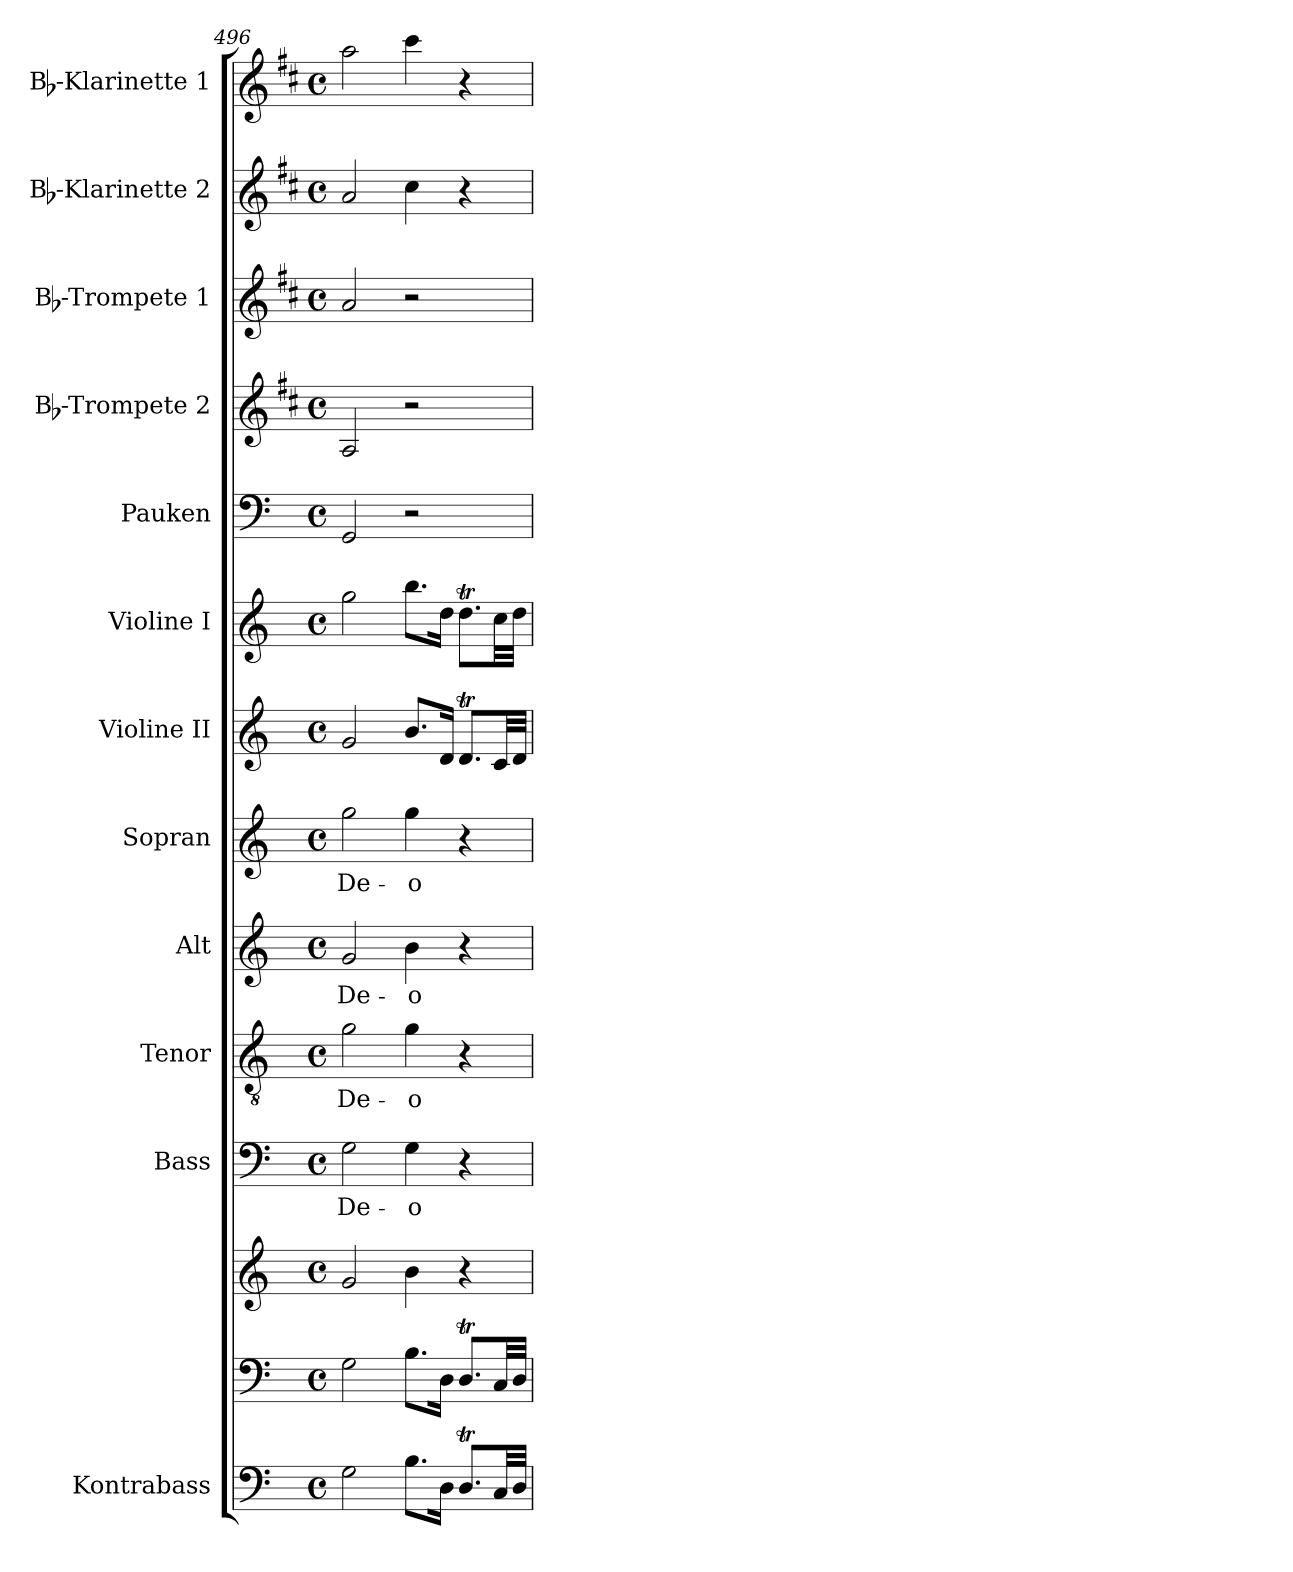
**kern	**kern	**kern	**kern	**text	**kern	**text	**kern	**text	**kern	**text	**kern	**kern	**kern	**kern	**kern	**kern	**kern
*part13	*part12	*part12	*part11	*part11	*part10	*part10	*part9	*part9	*part8	*part8	*part7	*part6	*part5	*part4	*part3	*part2	*part1
*staff14	*staff13	*staff12	*staff11	*staff11	*staff10	*staff10	*staff9	*staff9	*staff8	*staff8	*staff7	*staff6	*staff5	*staff4	*staff3	*staff2	*staff1
*I"Kontrabass	*	*	*I"Bass	*	*I"Tenor	*	*I"Alt	*	*I"Sopran	*	*I"Violine II	*I"Violine I	*I"Pauken	*I"Bb-Trompete 2	*I"Bb-Trompete 1	*I"Bb-Klarinette 2	*I"Bb-Klarinette 1
*I'Kb.	*	*	*I'B.	*	*I'T.	*	*I'A.	*	*I'S.	*	*I'Vl. II	*I'Vl. I	*I'Pk.	*I'Bb Trp. 2	*I'Bb Trp. 1	*I'Bb Kl. 2	*I'Bb Kl. 1
*clefF4	*clefF4	*clefG2	*clefF4	*	*clefGv2	*	*clefG2	*	*clefG2	*	*clefG2	*clefG2	*clefF4	*clefG2	*clefG2	*clefG2	*clefG2
*ITrd7c12	*	*	*	*	*	*	*	*	*	*	*	*	*	*ITrd1c2	*ITrd1c2	*ITrd1c2	*ITrd1c2
*k[]	*k[]	*k[]	*k[]	*	*k[]	*	*k[]	*	*k[]	*	*k[]	*k[]	*k[]	*k[]	*k[]	*k[]	*k[]
*C:	*C:	*C:	*C:	*	*C:	*	*C:	*	*C:	*	*C:	*C:	*C:	*C:	*C:	*C:	*C:
*M4/4	*M4/4	*M4/4	*M4/4	*	*M4/4	*	*M4/4	*	*M4/4	*	*M4/4	*M4/4	*M4/4	*M4/4	*M4/4	*M4/4	*M4/4
*met(c)	*met(c)	*met(c)	*met(c)	*	*met(c)	*	*met(c)	*	*met(c)	*	*met(c)	*met(c)	*met(c)	*met(c)	*met(c)	*met(c)	*met(c)
=496	=496	=496	=496	=496	=496	=496	=496	=496	=496	=496	=496	=496	=496	=496	=496	=496	=496
!	!	!	!	!LO:LY:b	!	!LO:LY:b	!	!LO:LY:b	!	!LO:LY:b	!	!	!	!	!	!	!
2GG\	2G\	2g/	2G\	De-	2g\	De-	2g/	De-	2gg\	De-	2g/	2gg\	2GG/	2G/	2g/	2g/	2gg\
!	!	!	!	!LO:LY:b	!	!LO:LY:b	!	!LO:LY:b	!	!LO:LY:b	!	!	!	!	!	!	!
8.BB\L	8.B\L	4b\	4G\	-o	4g\	-o	4b\	-o	4gg\	-o	8.b/L	8.bb\L	2r	2r	2r	4b\	4bb\
16DD\Jk	16D\Jk	.	.	.	.	.	.	.	.	.	16d/Jk	16dd\Jk	.	.	.	.	.
8.DDT/L	8.DT/L	4r	4r	.	4r	.	4r	.	4r	.	8.dT/L	8.ddT\L	.	.	.	4r	4r
32CC/LL	32C/LL	.	.	.	.	.	.	.	.	.	32c/LL	32cc\LL	.	.	.	.	.
32DD/JJJ	32D/JJJ	.	.	.	.	.	.	.	.	.	32d/JJJ	32dd\JJJ	.	.	.	.	.
=	=	=	=	=	=	=	=	=	=	=	=	=	=	=	=	=	=
*-	*-	*-	*-	*-	*-	*-	*-	*-	*-	*-	*-	*-	*-	*-	*-	*-	*-
